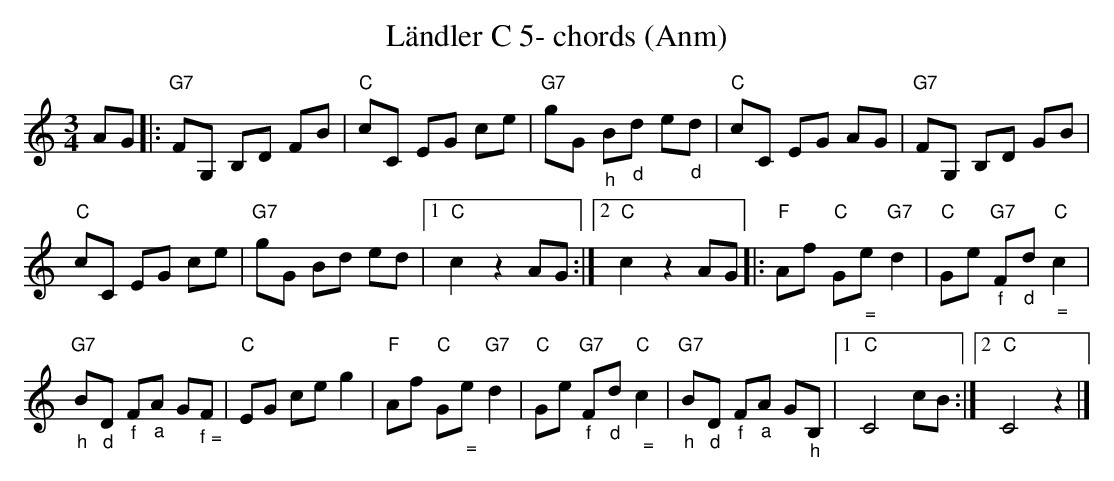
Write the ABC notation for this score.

X:1
T:L\"andler C 5- chords (Anm)
M:3/4
L:1/8
K:Cmaj%%MIDI gchordon
AG |: "G7"FG, B,D FB | "C"cC EG ce | "G7"gG "_h"B"_d"d e"_d"d | "C"cC EG AG | "G7"FG, B,D GB |
"C"cC EG ce | "G7"gG Bd ed |1 "C"c2z2AG :|2 "C"c2z2AG |: "F"Af "C"G"_ ="e"G7"d2 | "C"Ge "G7""_f"F"_d"d"C""_ ="c2 |
"G7""_h"B"_d"D "_f"F"_a"A G"_ f ="F | "C"EG ceg2 | "F"Af "C"G"_ ="e"G7"d2 | "C"Ge "G7""_f"F"_d"d"C""_  ="c2 | "G7""_h"B"_d"D "_f"F"_a"A G"_h"B, |1 "C"C4cB :|2 "C"C4z2 |]
